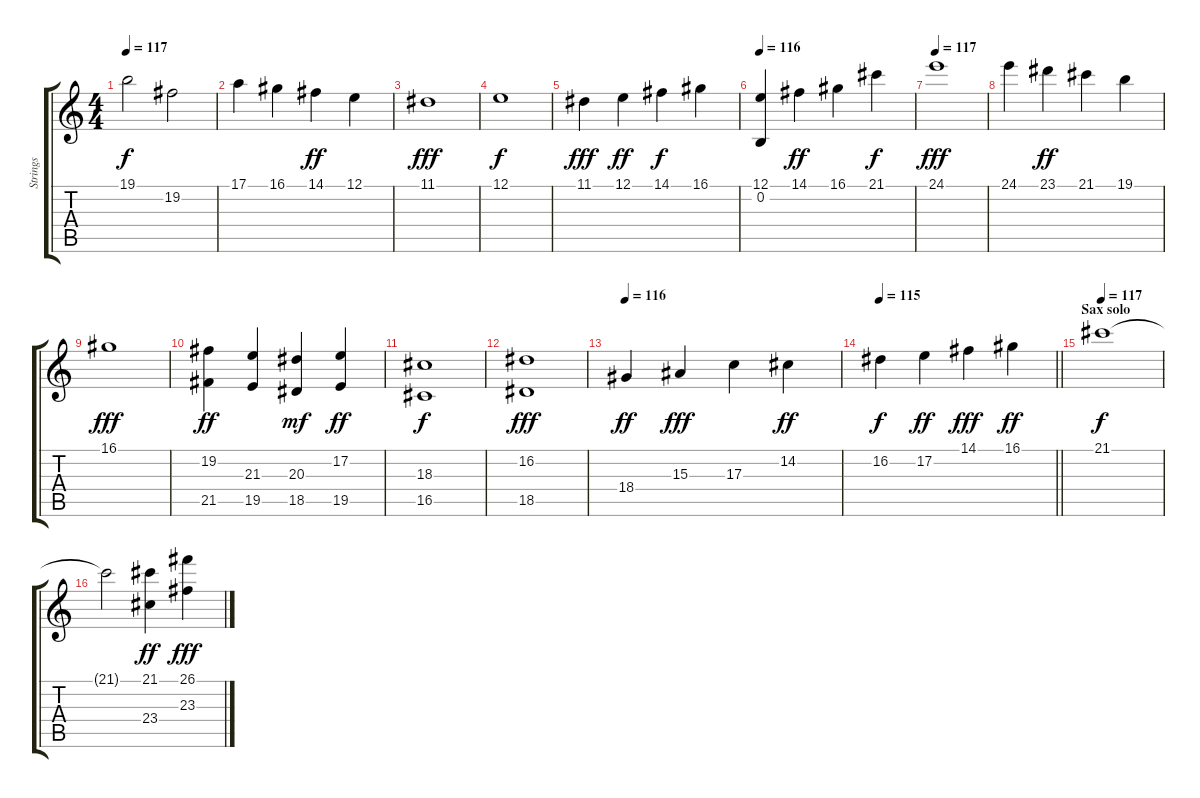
\track ("Strings" "Strings") {instrument stringensemble1}
\staff {score tabs}
\tuning (E4 B3 G3 D3 A2 E2) {hide}
\ts (4 4)
\tempo 117
\clef g2
\ks c
19.1.2{dy f} 19.2.2 |
17.1.4 16.1.4 14.1.4{dy ff} 12.1.4 |
11.1.1{dy fff} |
12.1.1{dy f} |
11.1.4{dy fff} 12.1.4{dy ff} 14.1.4{dy f} 16.1.4 |
\tempo 116
(12.1 0.2).4 14.1.4{dy ff} 16.1.4 21.1.4{dy f} |
\tempo 117
24.1.1{dy fff} |
24.1.4 23.1.4{dy ff} 21.1.4 19.1.4 |
16.1.1{dy fff} |
(19.2 21.5).4{dy ff} (21.3 19.5).4 (20.3 18.5).4{dy mf} (17.2 19.5).4{dy ff} |
(18.3 16.5).1{dy f volume 13} |
(16.2 18.5).1{dy fff} |
\tempo 116
18.4.4{dy ff} 15.3.4{dy fff} 17.3.4 14.2.4{dy ff} |
\tempo 115
\barLineRight lightlight
16.2.4{dy f} 17.2.4{dy ff} 14.1.4{dy fff} 16.1.4{dy ff} |
\section ("" "Sax solo")
\tempo 117
21.1.1{dy f} |
21.1{t}.2 (21.1 23.4).4{dy ff} (26.1 23.3).4{dy fff}
